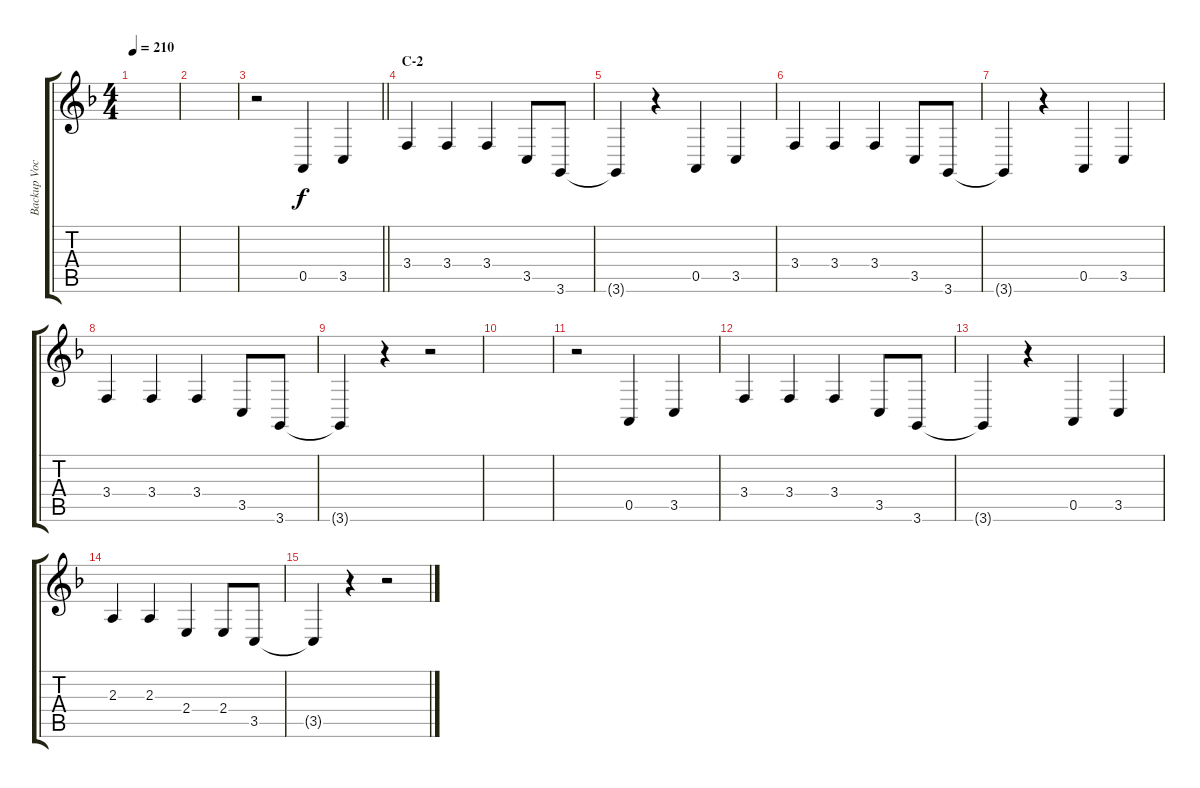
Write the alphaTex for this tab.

\track ("Backup Vocals" "Backup Voc") {instrument altosax}
\staff {score tabs}
\tuning (E4 B3 G3 D3 A2 E2) {hide}
\ts (4 4)
\tempo 210
\clef g2
\ks f
|
|
\barLineRight lightlight
r.2 0.5.4 3.5.4 |
\section ("" "C-2")
3.4.4 3.4.4 3.4.4 3.5.8 3.6.8 |
3.6{t}.4 r.4 0.5.4 3.5.4 |
3.4.4 3.4.4 3.4.4 3.5.8 3.6.8 |
3.6{t}.4 r.4 0.5.4 3.5.4 |
3.4.4 3.4.4 3.4.4 3.5.8 3.6.8 |
3.6{t}.4 r.4 r.2 |
|
r.2 0.5.4 3.5.4 |
3.4.4 3.4.4 3.4.4 3.5.8 3.6.8 |
3.6{t}.4 r.4 0.5.4 3.5.4 |
2.3.4 2.3.4 2.4.4 2.4.8 3.5.8 |
3.5{t}.4 r.4 r.2
